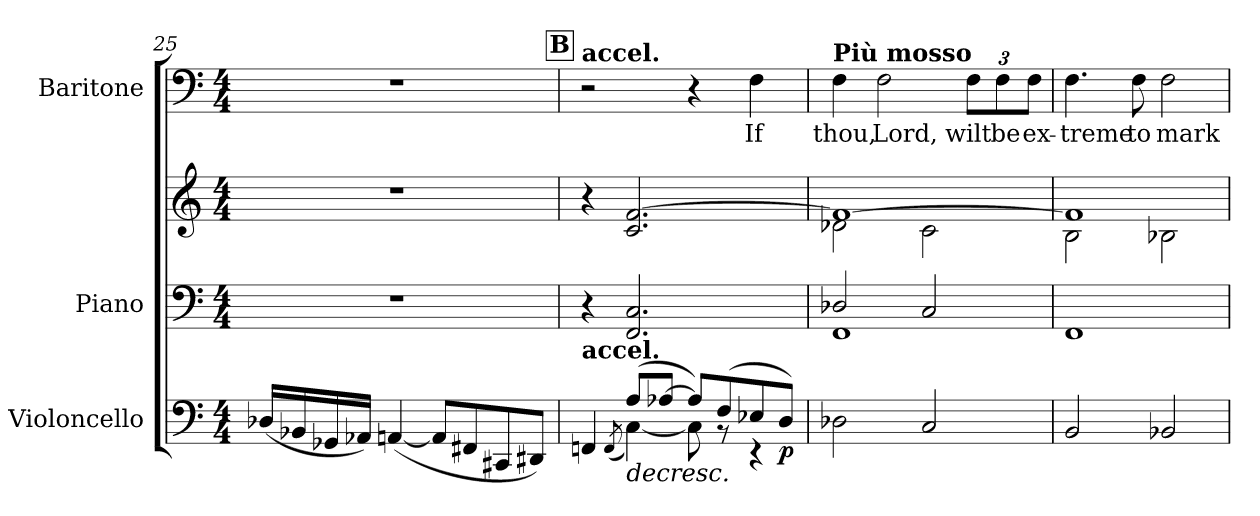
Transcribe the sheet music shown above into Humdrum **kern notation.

**kern	**dynam	**kern	**kern	**kern	**text
*part3	*part3	*part2	*part2	*part1	*part1
*staff4	*staff4	*staff3	*staff2	*staff1	*staff1
*I"Violoncello	*	*I"Piano	*	*I"Baritone	*
*I'Vc	*	*I'Pno	*	*	*
!!LO:PB:g=z
*clefF4	*	*clefF4	*clefG2	*clefF4	*
*k[]	*	*k[]	*k[]	*k[]	*
*M4/4	*	*M4/4	*M4/4	*M4/4	*
=25	=25	=25	=25	=25	=25
(<16D-X/LL	.	1r	1r	1r	.
16BB-X/	.	.	.	.	.
16GG-X/	.	.	.	.	.
16AA-X/JJ)	.	.	.	.	.
(<[4AAn/	.	.	.	.	.
8AA/L]	.	.	.	.	.
8FF#X/	.	.	.	.	.
8CC#X/	.	.	.	.	.
8DD#X/J)	.	.	.	.	.
!!LO:REH:place=s1:a:B:fs=14:t=B
=26	=26	=26	=26	=26	=26
*^	*	*	*	*	*
!	!	!	!	!	!LO:TX:a:B:t=accel.	!
!LO:TX:a:B:t=accel.	!	!	!	!	!	!
4FFn/	4ryy	.	4r	4r	2r	.
.	(<8qFF/	.	.	.	.	.
!	!	!LO:HP:b	!	!	!	!
(>8A/L	[4C\)	>	2.FF/ 2.C/	2.c/ [2.f/	.	.
[8A-X/J	.	.	.	.	.	.
8A-/L])	8C\]	.	.	.	4r	.
(>8F/	8r	.	.	.	.	.
!	!	!	!	!	!	!LO:LY:b
8E-X/	4r	.	.	.	4F\	If
!	!	!LO:DY:b	!	!	!	!
8D/J)	.	p	.	.	.	.
*v	*v	*	*	*	*	*
.	]	.	.	.	.
=27	=27	=27	=27	=27	=27
*	*	*	*	*MM76	*
*	*	*^	*^	*	*
!	!	!	!	!	!	!LO:TX:a:B:t=Più mosso	!
!	!	!	!	!	!	!	!LO:LY:b
2D-X\	.	2D-X/	1FF	1f_	2d-X\	4F\	thou,
!	!	!	!	!	!	!	!LO:LY:b
.	.	.	.	.	.	2F\	Lord,
2C/	.	2C/	.	.	2c\	.	.
*	*	*	*	*	*	*Xbrackettup	*
!	!	!	!	!	!	!	!LO:LY:b
.	.	.	.	.	.	12F\L	wilt
!	!	!	!	!	!	!	!LO:LY:b
.	.	.	.	.	.	12F\	be
!	!	!	!	!	!	!	!LO:LY:b
.	.	.	.	.	.	12F\J	ex-
*	*	*v	*v	*	*	*	*
=28	=28	=28	=28	=28	=28	=28
!	!	!	!	!	!	!LO:LY:b
2BB/	.	1FF	1f]	2B\	4.F\	-treme
!	!	!	!	!	!	!LO:LY:b
.	.	.	.	.	8F\	to
!	!	!	!	!	!	!LO:LY:b
2BB-X/	.	.	.	2B-X\	2F\	mark
*	*	*	*v	*v	*	*
=	=	=	=	=	=
*-	*-	*-	*-	*-	*-
